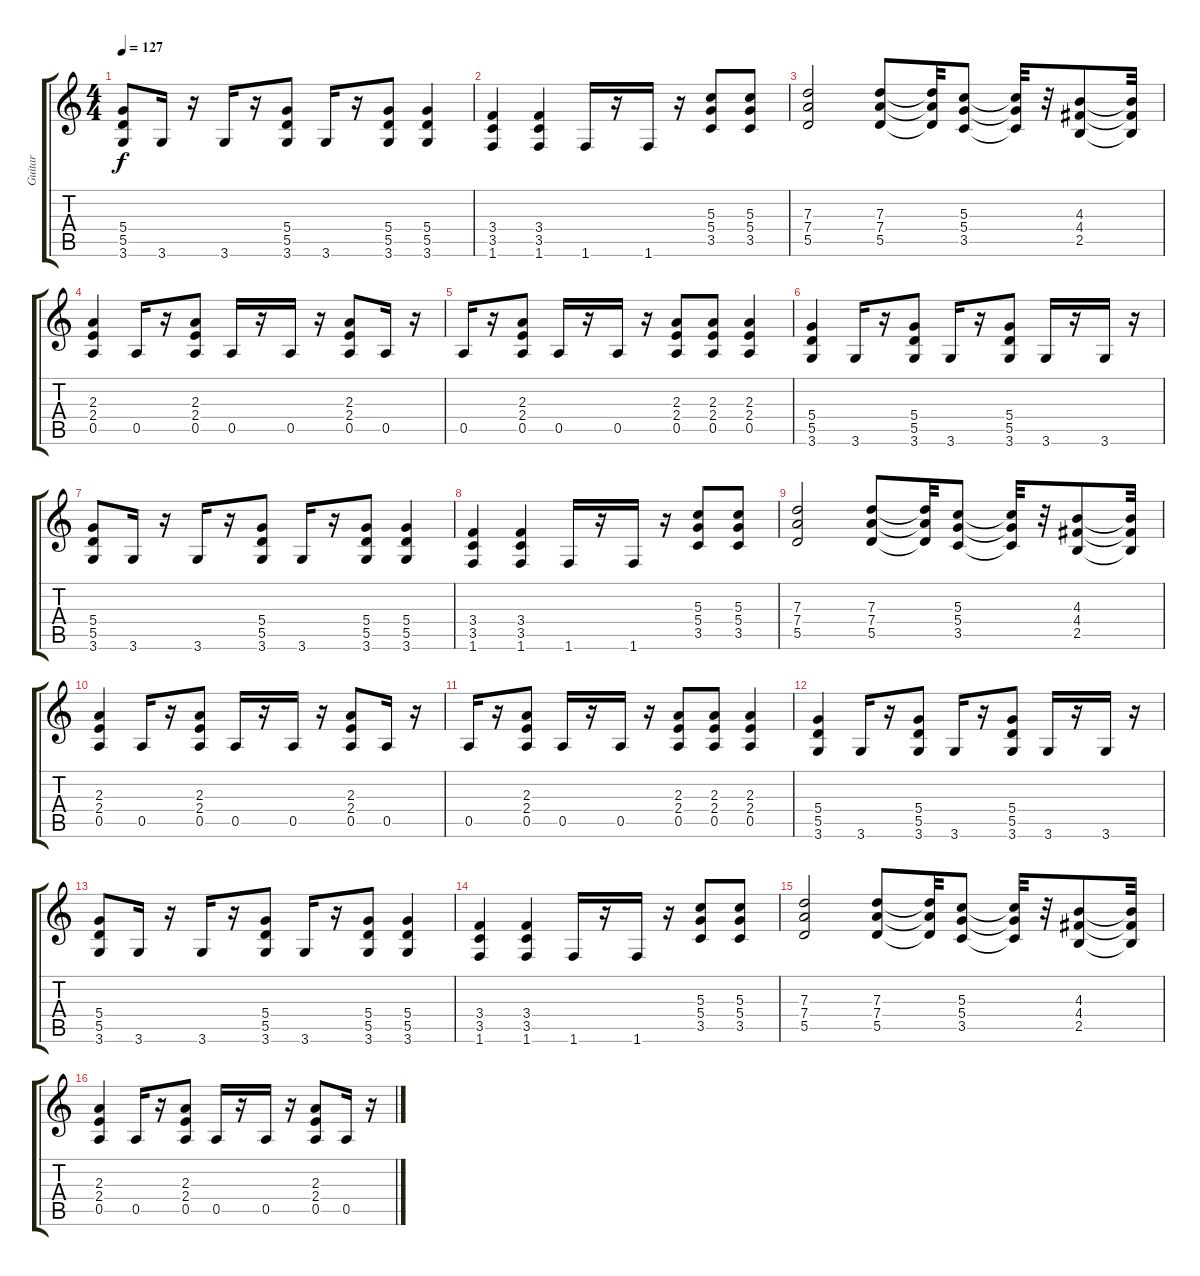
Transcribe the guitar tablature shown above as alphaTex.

\track ("Guitar " "Guitar ") {instrument distortionguitar}
\staff {score tabs}
\tuning (E4 B3 G3 D3 A2 E2) {hide}
\ts (4 4)
\tempo 127
\clef g2
\ks c
(5.4 5.5 3.6).8{dy f} 3.6.16 r.16 3.6.16 r.16 (5.4 5.5 3.6).8 3.6.16 r.16 (5.4 5.5 3.6).8 (5.4 5.5 3.6).4 |
(3.4 3.5 1.6).4 (3.4 3.5 1.6).4 1.6.16 r.16 1.6.16 r.16 (5.3 5.4 3.5).8 (5.3 5.4 3.5).8 |
(7.3 7.4 5.5).2 (7.3 7.4 5.5).8 (7.3{t} 7.4{t} 5.5{t}).32 (5.3 5.4 3.5).8 (5.3{t} 5.4{t} 3.5{t}).32 r.32 (4.3 4.4 2.5).8 (4.3{t} 4.4{t} 2.5{t}).32 |
(2.3 2.4 0.5).4 0.5.16 r.16 (2.3 2.4 0.5).8 0.5.16 r.16 0.5.16 r.16 (2.3 2.4 0.5).8 0.5.16 r.16 |
0.5.16 r.16 (2.3 2.4 0.5).8 0.5.16 r.16 0.5.16 r.16 (2.3 2.4 0.5).8 (2.3 2.4 0.5).8 (2.3 2.4 0.5).4 |
(5.4 5.5 3.6).4 3.6.16 r.16 (5.4 5.5 3.6).8 3.6.16 r.16 (5.4 5.5 3.6).8 3.6.16 r.16 3.6.16 r.16 |
(5.4 5.5 3.6).8 3.6.16 r.16 3.6.16 r.16 (5.4 5.5 3.6).8 3.6.16 r.16 (5.4 5.5 3.6).8 (5.4 5.5 3.6).4 |
(3.4 3.5 1.6).4 (3.4 3.5 1.6).4 1.6.16 r.16 1.6.16 r.16 (5.3 5.4 3.5).8 (5.3 5.4 3.5).8 |
(7.3 7.4 5.5).2 (7.3 7.4 5.5).8 (7.3{t} 7.4{t} 5.5{t}).32 (5.3 5.4 3.5).8 (5.3{t} 5.4{t} 3.5{t}).32 r.32 (4.3 4.4 2.5).8 (4.3{t} 4.4{t} 2.5{t}).32 |
(2.3 2.4 0.5).4 0.5.16 r.16 (2.3 2.4 0.5).8 0.5.16 r.16 0.5.16 r.16 (2.3 2.4 0.5).8 0.5.16 r.16 |
0.5.16 r.16 (2.3 2.4 0.5).8 0.5.16 r.16 0.5.16 r.16 (2.3 2.4 0.5).8 (2.3 2.4 0.5).8 (2.3 2.4 0.5).4 |
(5.4 5.5 3.6).4 3.6.16 r.16 (5.4 5.5 3.6).8 3.6.16 r.16 (5.4 5.5 3.6).8 3.6.16 r.16 3.6.16 r.16 |
(5.4 5.5 3.6).8 3.6.16 r.16 3.6.16 r.16 (5.4 5.5 3.6).8 3.6.16 r.16 (5.4 5.5 3.6).8 (5.4 5.5 3.6).4 |
(3.4 3.5 1.6).4 (3.4 3.5 1.6).4 1.6.16 r.16 1.6.16 r.16 (5.3 5.4 3.5).8 (5.3 5.4 3.5).8 |
(7.3 7.4 5.5).2 (7.3 7.4 5.5).8 (7.3{t} 7.4{t} 5.5{t}).32 (5.3 5.4 3.5).8 (5.3{t} 5.4{t} 3.5{t}).32 r.32 (4.3 4.4 2.5).8 (4.3{t} 4.4{t} 2.5{t}).32 |
(2.3 2.4 0.5).4 0.5.16 r.16 (2.3 2.4 0.5).8 0.5.16 r.16 0.5.16 r.16 (2.3 2.4 0.5).8 0.5.16 r.16
